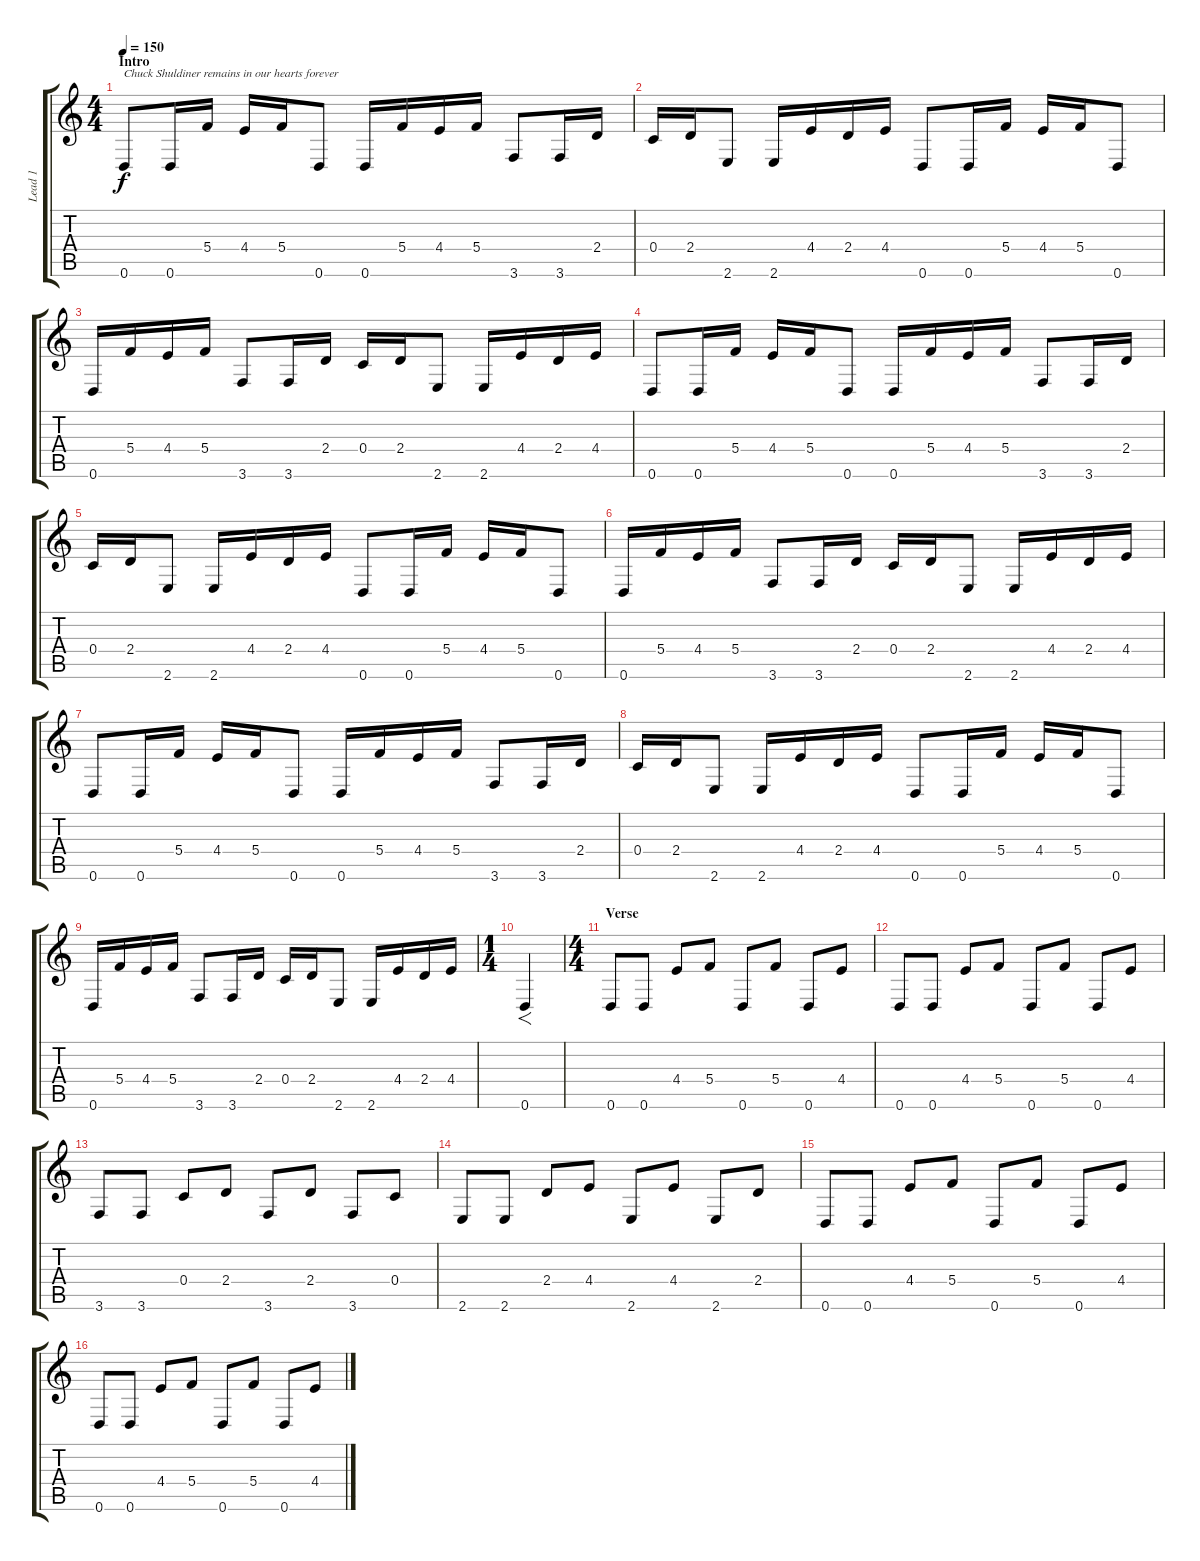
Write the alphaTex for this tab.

\track ("Lead 1" "Lead 1") {instrument distortionguitar}
\staff {score tabs}
\tuning (D4 A3 F3 C3 G2 D2) {hide}
\ts (4 4)
\section ("" "Intro")
\tempo 150
\clef g2
\ks c
0.6.8{txt "Chuck Shuldiner remains in our hearts forever" dy f instrument distortionguitar} 0.6.16 5.4.16 4.4.16 5.4.16 0.6.8 0.6.16 5.4.16 4.4.16 5.4.16 3.6.8 3.6.16 2.4.16 |
0.4.16 2.4.16 2.6.8 2.6.16 4.4.16 2.4.16 4.4.16 0.6.8 0.6.16 5.4.16 4.4.16 5.4.16 0.6.8 |
0.6.16 5.4.16 4.4.16 5.4.16 3.6.8 3.6.16 2.4.16 0.4.16 2.4.16 2.6.8 2.6.16 4.4.16 2.4.16 4.4.16 |
0.6.8 0.6.16 5.4.16 4.4.16 5.4.16 0.6.8 0.6.16 5.4.16 4.4.16 5.4.16 3.6.8 3.6.16 2.4.16 |
0.4.16 2.4.16 2.6.8 2.6.16 4.4.16 2.4.16 4.4.16 0.6.8 0.6.16 5.4.16 4.4.16 5.4.16 0.6.8 |
0.6.16 5.4.16 4.4.16 5.4.16 3.6.8 3.6.16 2.4.16 0.4.16 2.4.16 2.6.8 2.6.16 4.4.16 2.4.16 4.4.16 |
0.6.8 0.6.16 5.4.16 4.4.16 5.4.16 0.6.8 0.6.16 5.4.16 4.4.16 5.4.16 3.6.8 3.6.16 2.4.16 |
0.4.16 2.4.16 2.6.8 2.6.16 4.4.16 2.4.16 4.4.16 0.6.8 0.6.16 5.4.16 4.4.16 5.4.16 0.6.8 |
0.6.16 5.4.16 4.4.16 5.4.16 3.6.8 3.6.16 2.4.16 0.4.16 2.4.16 2.6.8 2.6.16 4.4.16 2.4.16 4.4.16 |
\ts (1 4)
0.6.4{f} |
\ts (4 4)
\section ("" "Verse")
0.6.8 0.6.8 4.4.8 5.4.8 0.6.8 5.4.8 0.6.8 4.4.8 |
0.6.8 0.6.8 4.4.8 5.4.8 0.6.8 5.4.8 0.6.8 4.4.8 |
3.6.8 3.6.8 0.4.8 2.4.8 3.6.8 2.4.8 3.6.8 0.4.8 |
2.6.8 2.6.8 2.4.8 4.4.8 2.6.8 4.4.8 2.6.8 2.4.8 |
0.6.8 0.6.8 4.4.8 5.4.8 0.6.8 5.4.8 0.6.8 4.4.8 |
0.6.8 0.6.8 4.4.8 5.4.8 0.6.8 5.4.8 0.6.8 4.4.8
